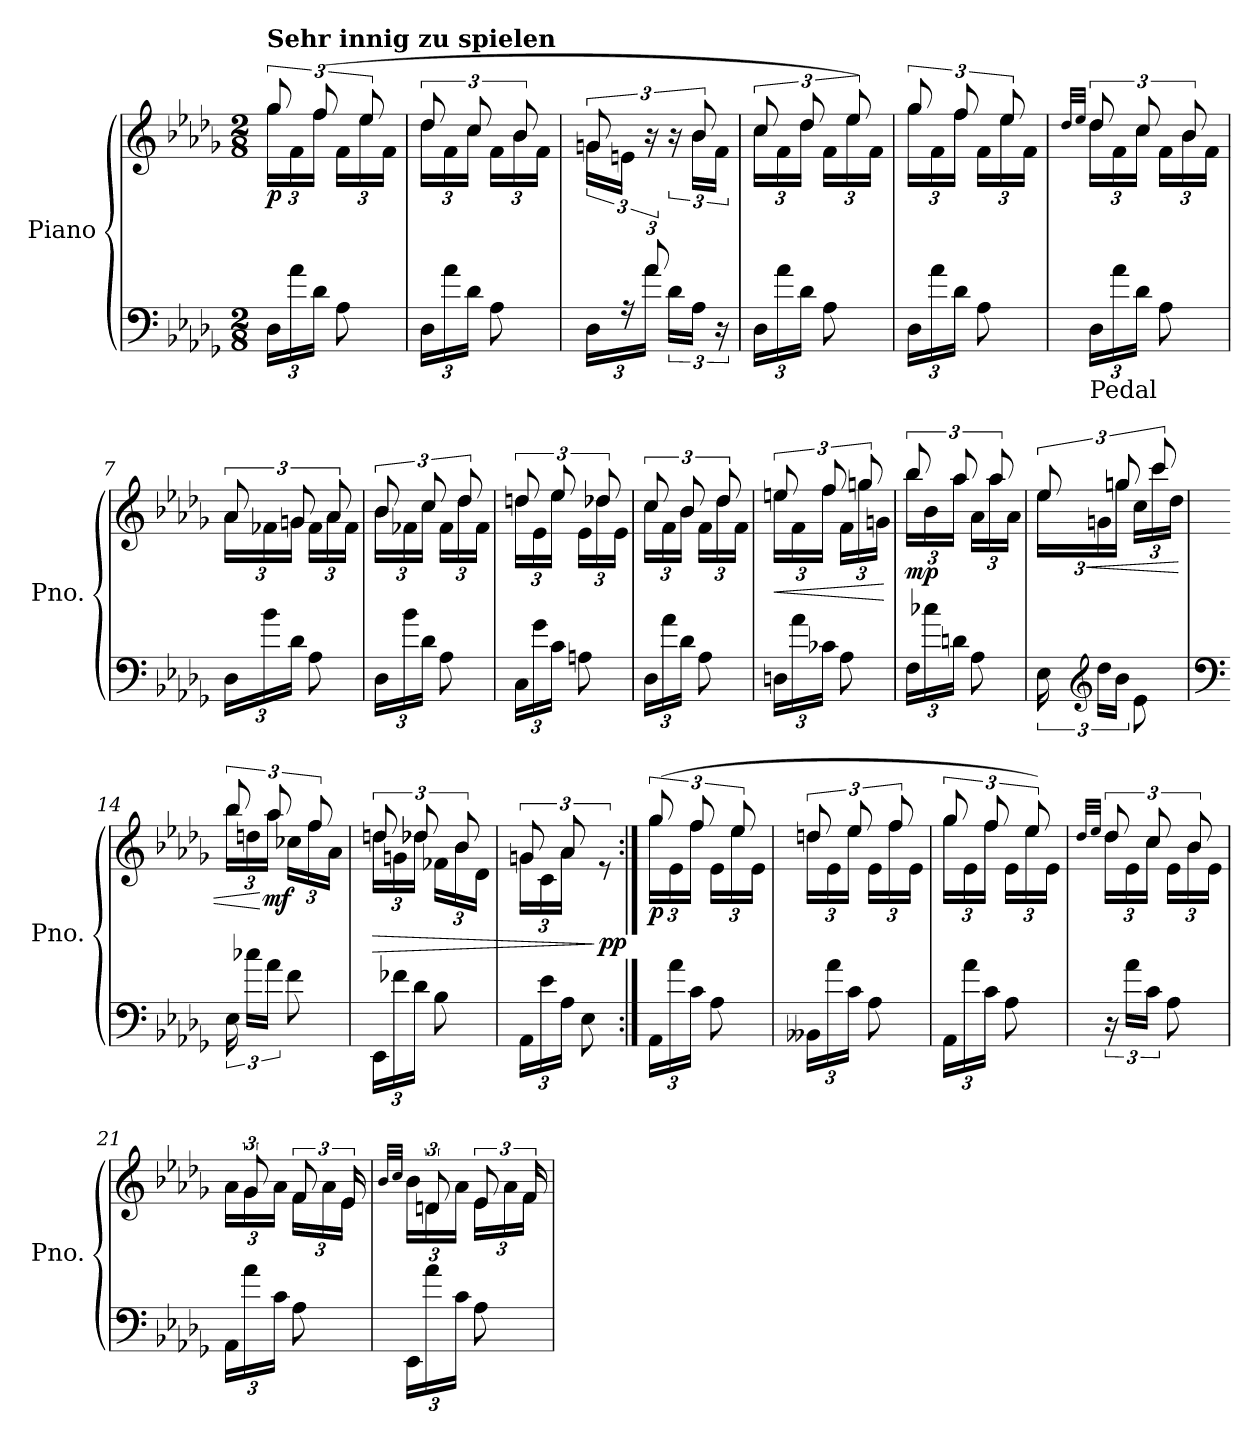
**kern	**kern	**dynam
*part1	*part1	*part1
*staff2	*staff1	*staff1/2
*I"Piano	*	*
*I'Pno.	*	*
*clefF4	*clefG2	*
*k[b-e-a-d-g-]	*k[b-e-a-d-g-]	*
*M2/8	*M2/8	*
=1	=1	=1
*	*^	*
*Xbrackettup	*	*Xbrackettup	*
*	*v	*v	*
*MM36	*MM36	*
*	*^	*
!	!LO:TX:a:B:t=Sehr innig zu spielen	!	!
!	!	!	!LO:DY:b
24D-\LL	(>12gg-/	(>24gg-\LL	p
24a-\	.	24f\	.
24d-\JJ	(12ff/	24ff\JJ	.
8A-\)	.	24f\LL	.
.	12ee-/	24ee-\	.
.	.	24f\JJ	.
=2	=2	=2	=2
*	*brackettup	*Xbrackettup	*
24D-\LL	12dd-/	24dd-\LL	.
24a-\	.	24f\	.
24d-\JJ	12cc/	24cc\JJ	.
8A-\	.	24f\LL	.
.	12b-/	24b-\	.
.	.	24f\JJ	.
=3	=3	=3	=3
*^	*	*	*
*	*brackettup	*brackettup	*	*
12ryy	24D-\LL	12gn/	24g\LL	.
.	24r	.	24en\JJ	.
12a-/	24a-\JJ	12ryy	24r	.
.	24d-\LL	.	24r	.
12ryy	24A-\JJ	12b-/	24b-\LL	.
.	24r	.	24f\JJ	.
*v	*v	*	*	*
=4	=4	=4	=4
*Xbrackettup	*	*Xbrackettup	*
24D-\LL	12cc/	24cc\LL	.
24a-\	.	24f\	.
24d-\JJ	12dd-/	24dd-\JJ	.
8A-\	.	24f\LL	.
.	12ee-/)	24ee-\	.
.	.	24f\JJ	.
=5	=5	=5	=5
*	*brackettup	*Xbrackettup	*
24D-\LL	12gg-/	24gg-\LL	.
24a-\	.	24f\	.
24d-\JJ	12ff/	24ff\JJ	.
8A-\	.	24f\LL	.
.	12ee-/	24ee-\	.
.	.	24f\JJ	.
!!LO:LB:g=z	!!
=6	=6	=6	=6
.	32qdd-/LLL	.	.
.	32qee-/JJJ	.	.
*	*brackettup	*Xbrackettup	*
!LO:TX:b:t=Pedal	!	!	!
24D-\LL	12dd-/	24dd-\LL	.
24a-\	.	24f\	.
24d-\JJ	12cc/	24cc\JJ	.
8A-\	.	24f\LL	.
.	12b-/	24b-\	.
.	.	24f\JJ	.
=7	=7	=7	=7
*	*brackettup	*Xbrackettup	*
24D-\LL	12a-/	24a-\LL	.
24b-\	.	24f-X\	.
24d-\JJ	12gn/	24g\JJ	.
8A-\	.	24f-\LL	.
.	12a-/	24a-\	.
.	.	24f-\JJ	.
=8	=8	=8	=8
*	*brackettup	*Xbrackettup	*
24D-\LL	12b-/	24b-\LL	.
24b-\	.	24f-X\	.
24d-\JJ	12cc/	24cc\JJ	.
8A-\	.	24f-\LL	.
.	12dd-/	24dd-\	.
.	.	24f-\JJ	.
=9	=9	=9	=9
*	*brackettup	*Xbrackettup	*
24C\LL	12ddn/	24dd\LL	.
24g-\	.	24e-\	.
24c\JJ	12ee-/	24ee-\JJ	.
8An\	.	24e-\LL	.
.	12dd-X/	24dd-\	.
.	.	24e-\JJ	.
=10	=10	=10	=10
*	*brackettup	*Xbrackettup	*
24D-\LL	12cc/	24cc\LL	.
24a-\	.	24f\	.
24d-\JJ	12b-/	24b-\JJ	.
8A-\	.	24f\LL	.
.	12dd-/	24dd-\	.
.	.	24f\JJ	.
!!LO:LB:g=z	!!
=11	=11	=11	=11
*	*brackettup	*	*
!	!	!	!LO:HP:b
*	*	*Xbrackettup	*
24Dn\LL	12een/	24ee\LL	<
24a-\	.	24f\	.
24c-X\JJ	12ff/	24ff\JJ	.
8A-\	.	24f\LL	.
.	12ggn/	24gg\	.
.	.	24gn\JJ	.
*	*v	*v	*
.	.	[
=12	=12	=12
*	*^	*
*	*brackettup	*Xbrackettup	*
!	!	!	!LO:DY:b
24F\LL	12bb-/	24bb-\LL	mp
24cc-X\	.	24b-\	.
24dn\JJ	12aa-/	24aa-\JJ	.
8A-\	.	24a-\LL	.
.	12aa-/	24aa-\	.
.	.	24a-\JJ	.
=13	=13	=13	=13
*brackettup	*brackettup	*Xbrackettup	*
24E-\	12ee-/	24ee-\LL	.
*clefG2	*	*	*
!	!	!	!LO:HP:b
24dd-\LL	.	24gn\	<
24b-\JJ	12ggn/	24gg\JJ	.
8e-\	.	24cc\LL	.
.	12ccc/	24ccc\	.
.	.	24dd-\JJ	.
=14	=14	=14	=14
*clefF4	*	*	*
*	*brackettup	*Xbrackettup	*
24E-\	12bb-/	24bb-\LL	.
24cc-X\LL	.	24ddn\	.
!	!	!	!LO:DY:n=1:b
24a-\JJ	12aa-/	24aa-\JJ	[ mf
8f\	.	24cc-X\LL	.
.	12ff/	24ff\	.
.	.	24a-\JJ	.
!!LO:LB:g=z	!!
=15	=15	=15	=15
*Xbrackettup	*brackettup	*	*
!	!	!	!LO:HP:b
*	*	*Xbrackettup	*
24EE-\LL	12ddn/	24dd\LL	>
24f-X\	.	24gn\	.
24d-\JJ	12dd-X/	24dd-\JJ	.
8B-\	.	24f-X\LL	.
.	12b-/	24b-\	.
.	.	24d-\JJ	.
=16	=16	=16	=16
*	*brackettup	*Xbrackettup	*
24AA-\LL	12gn/	24g\LL	.
24e-\	.	24c\	.
24A-\JJ	12a-/	24a-\JJ	.
8E-\	.	8ryy	.
!	!	!	!LO:DY:n=1:b
.	12re	.	] pp
=17:|!	=17:|!	=17:|!	=17:|!
*	*brackettup	*Xbrackettup	*
!	!	!	!LO:DY:b
24AA-\LL	(>12gg-/	24gg-\LL	p
24a-\	.	24e-\	.
24c\JJ	12ff/	24ff\JJ	.
8A-\	.	24e-\LL	.
.	12ee-/	24ee-\	.
.	.	24e-\JJ	.
=18	=18	=18	=18
*	*brackettup	*Xbrackettup	*
24BB--X\LL	12ddn/	24dd\LL	.
24a-\	.	24e-\	.
24c\JJ	12ee-/	24ee-\JJ	.
8A-\	.	24e-\LL	.
.	12ff/	24ff\	.
.	.	24e-\JJ	.
=19	=19	=19	=19
*	*brackettup	*Xbrackettup	*
24AA-\LL	12gg-/	24gg-\LL	.
24a-\	.	24e-\	.
24c\JJ	12ff/	24ff\JJ	.
8A-\	.	24e-\LL	.
.	12ee-/)	24ee-\	.
.	.	24e-\JJ	.
!!LO:LB:g=z	!!
=20	=20	=20	=20
.	32qdd-/LLL	.	.
.	32qee-/JJJ	.	.
*brackettup	*brackettup	*Xbrackettup	*
24r	12dd-/	24dd-\LL	.
24a-\LL	.	24e-\	.
24c\JJ	12cc/	24cc\JJ	.
8A-\	.	24e-\LL	.
.	12b-/	24b-\	.
.	.	24e-\JJ	.
=21	=21	=21	=21
*Xbrackettup	*brackettup	*Xbrackettup	*
24AA-\LL	24ryy	24a-\LL	.
24a-\	12g-/	24g-\	.
24c\JJ	.	24a-\JJ	.
*	*brackettup	*Xbrackettup	*
8A-\	12f/	24f\LL	.
.	.	24a-\	.
.	24e-/	24e-\JJ	.
=22	=22	=22	=22
.	.	32qb-/LLL	.
.	.	32qcc/JJJ	.
*	*brackettup	*Xbrackettup	*
24EE-\LL	24ryy	24b-\LL	.
24a-\	12dn/	24d\	.
24c\JJ	.	24a-\JJ	.
*	*brackettup	*Xbrackettup	*
8A-\	12e-/	24e-\LL	.
.	.	24a-\	.
.	24f/	24f\JJ	.
*	*v	*v	*
=	=	=
*-	*-	*-
